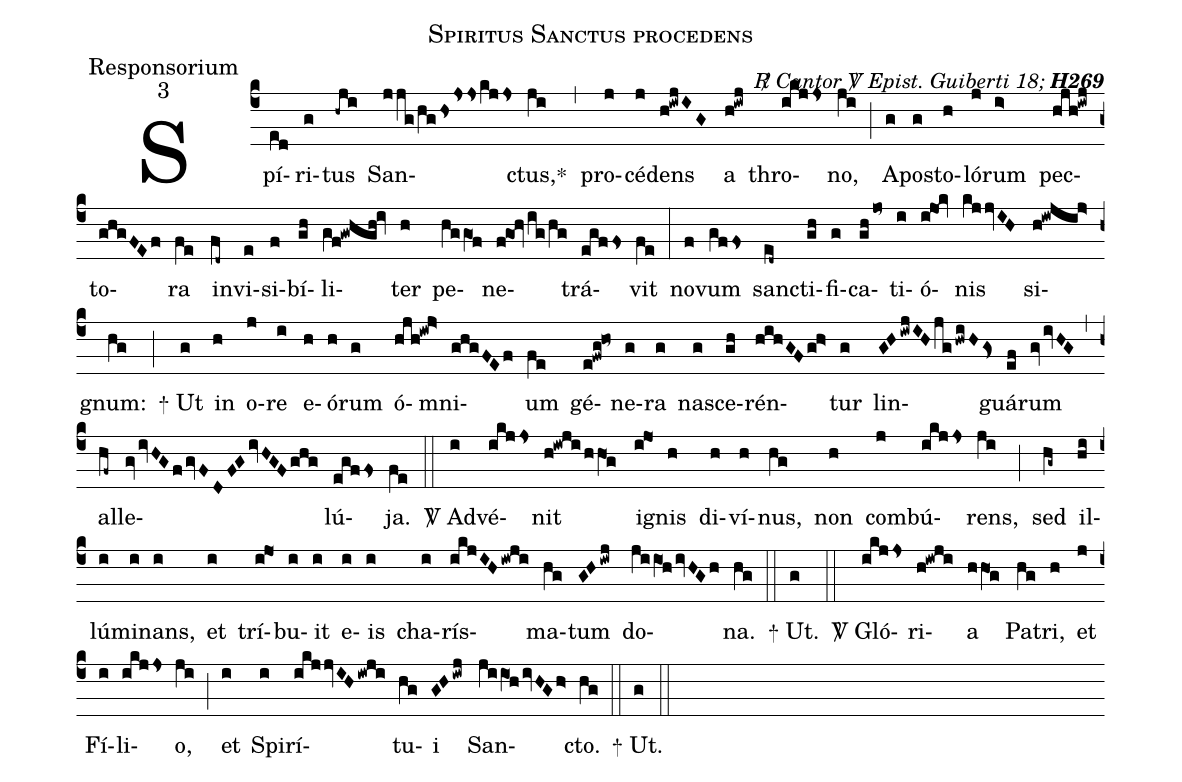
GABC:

name:Spiritus Sanctus procedens;
office-part:Responsorium;
mode:3;
commentary:{\itshape\mdseries \Rbar\  Cantor \Vbar\  Epist.\ Guiberti 18;\/}  {\bfseries H269};
%%
(c4) Spí(ed)ri(g)tus(-hji) San(jjg/hghsjsjskjjs)ctus,<sp>*</sp>(ji) (,)
pro(j)cé(j)dens(h!iwjIG) a(h!iwj) thro(ikjjs)no,(ji) (;)
A(g)po(g)sto(h)ló(j)rum(i>) pec(hjh!iwj)to(ghgFEf)ra(fe) in(fd~)vi(e)si(f)bí(gh)li(gf!gwhgh!iv)ter(h)
pe(hggO1f)ne(f!go1!hv/ig/hg)trá(egffs)vit(fe) (:)
no(f)vum(gffs) sanc(ed~)ti(gh)fi(g)ca(ghjo~)ti(i)ó(i!jo1!kv)nis(kjjvIH) si(h!iwjij>)gnum:(hg) (;)
<sp>+</sp> Ut(g) in(h) o(j)re(i) e(h)ó(h)rum(g) ó(hjh!iwj>)mni(ghgFEf)um(fe) gé(e!fwg!ho~)ne(g)ra(g) na(g)sce(gh)rén(hihGFg!h>)tur(g)  lin(GHiwjIHjghwiHGs<)guá(ef)rum(gvivHG) (,)
al(hf~)le(gvivHGfgvF0DF1G1ivHGFghg)lú(egffs)ja.(fe) (::)
<sp>V/</sp> Ad(i)vé(ikjjs)nit(h!iwjihhO1g) i(i!jo1)gnis(h) di(h)ví(h)nus,(hg) non(h) com(j)bú(ikjjs)rens,(ji) (;)
sed(hg~) il(hi)lú(i)mi(i)nans,(i) et(i) trí(i!jo1)bu(i)it(i) e(i)is(i) cha(i)rís(ikjIHiwji)ma(hg)tum(GHiwj) do(jiiO1hivHGh)na.(hg) (::)
<sp>+</sp> Ut.(g) (::)
<sp>V/</sp> {Gl}ó(ikjjs)ri(h!iwji)a(hhO1!g) Pa(hg)tri,(h) et(j) Fí(i)li(ikjjs)o,(ji) (;)
et(i) {Sp}i(i)rí(ikjjvIHiwji)tu(hg)i(GHiwj) San(jiiO1hivHGh>)cto.(hg) (::)
<sp>+</sp>  Ut.(g) (::)
